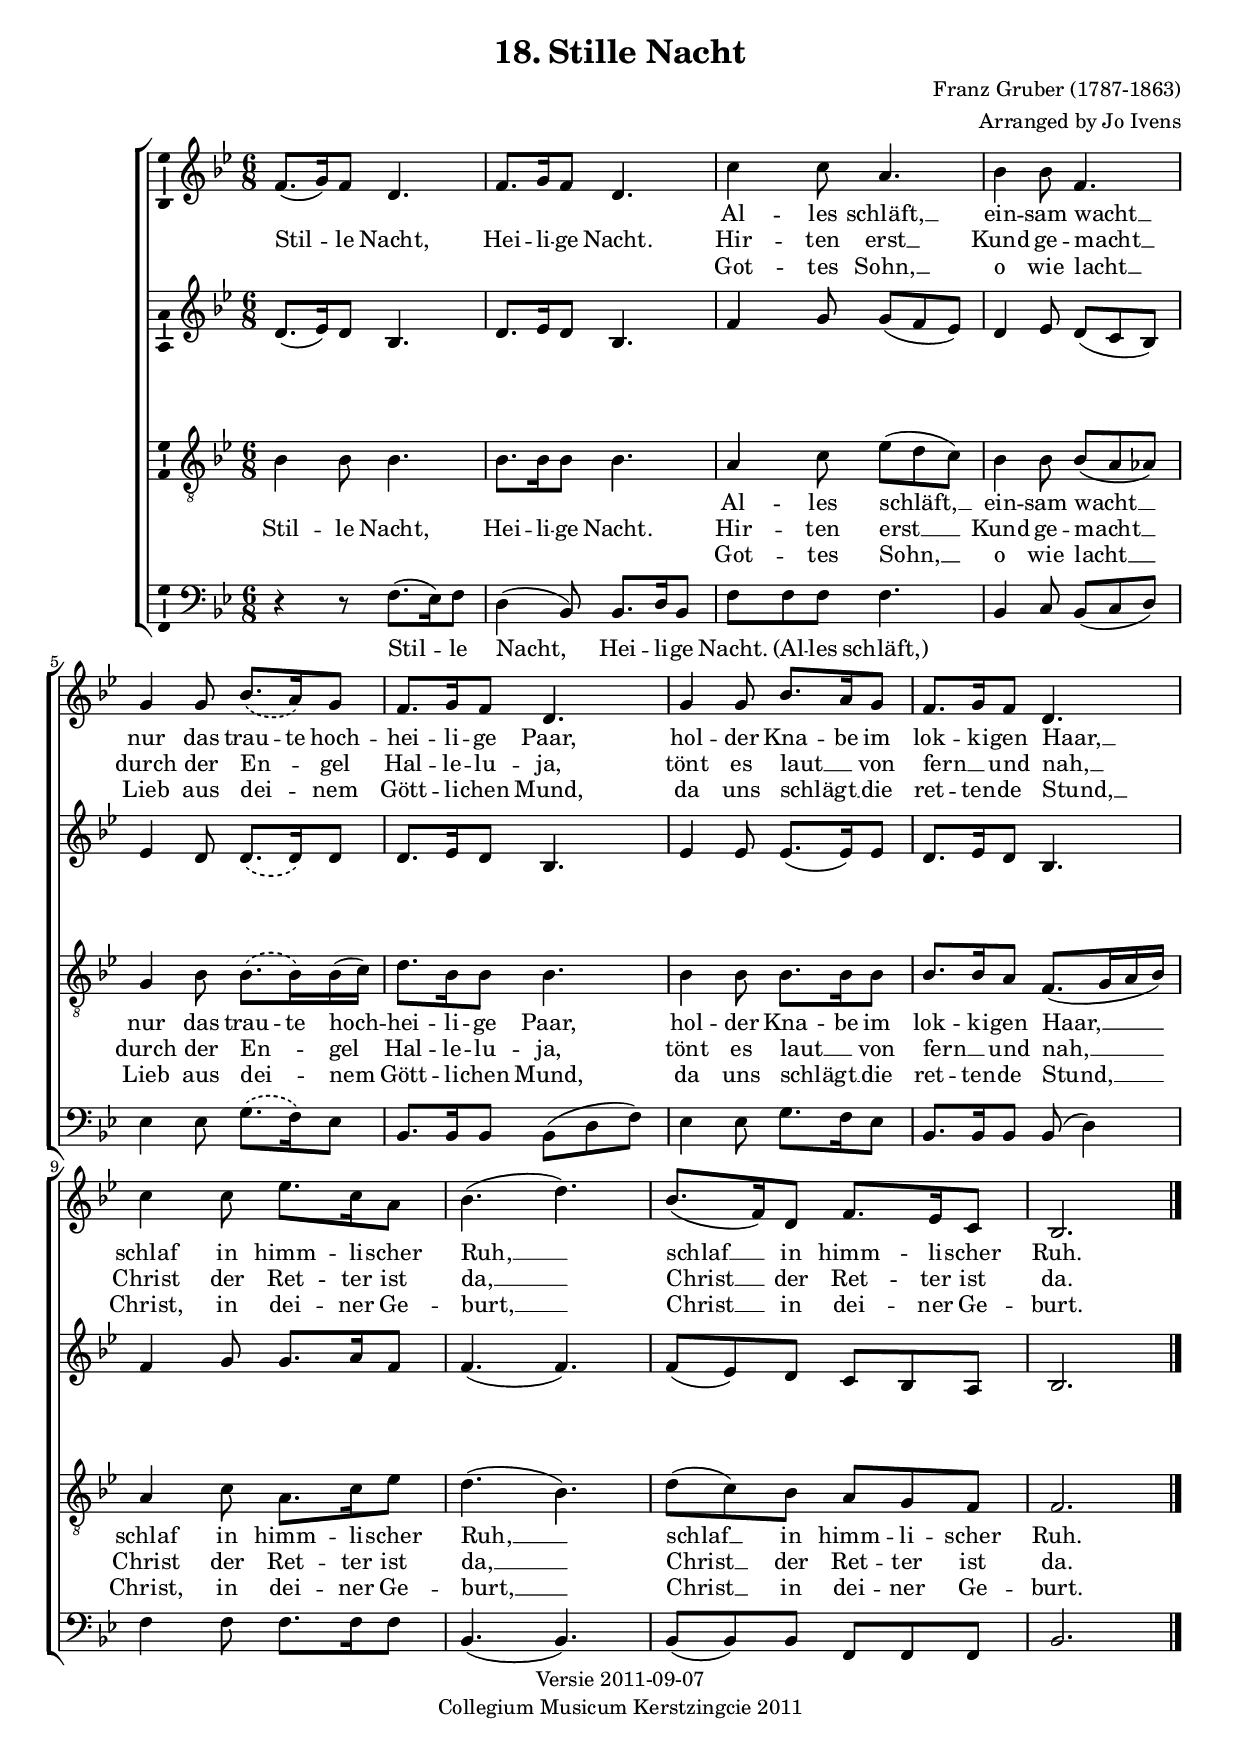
\version "2.12.3"
\version "2.12.3"

% Enter the notes for each voice. Normally I'd do that in \relative
% mode, but in this case I was adapting someone else's version of Stille
% Nacht.
%
% (Relative mode is basically this: instead of specifying the absolute
% octave for each note, assume that each new note is the one at most a
% fourth removed from the preceding one. If you're jumping a quint or
% more, use ' or , to adjust the note's octave upwards/downwards.)

soprano = { 
  \time 6/8 
  \key bes \major 

  f'8.( g'16) f'8 d'4. | 
  f'8. g'16 f'8 d'4. |   
  c''4 c''8 a'4. |       
  % Structurally neatest to have a system linebreak after 'einsam
  % wacht', although it makes the note spacing of the last line a bit
  % stretched.
  bes'4 bes'8 f'4. |     \break

  % Abuse phrasing slur: it doesn't affect lyrics
  \phrasingSlurDashed
  g'4 g'8 bes'8.\( a'16\) g'8 |
  f'8. g'16 f'8 d'4. |
  g'4 g'8 bes'8. a'16 g'8 |
  f'8. g'16 f'8 d'4. |

  c''4 c''8 ees''8. c''16 a'8 |
  bes'4.( d''4.) |
  bes'8.( f'16) d'8 f'8. ees'16 c'8 |
  bes2. |
  \bar "|."
}

alto = {
  \key bes \major
  d'8.( ees'16) d'8 bes4. |
  d'8. ees'16 d'8 bes4. |
  f'4 g'8 g'8( f'8 ees'8) |
  d'4 ees'8 d'8( c'8 bes8) |
          
  % Abuse phrasing slur: it doesn't affect lyrics
  \phrasingSlurDashed
  ees'4 d'8 d'8.\( d'16\) d'8 |
  d'8. ees'16 d'8 bes4. |
  ees'4 ees'8 ees'8.( ees'16) ees'8 |
  d'8. ees'16 d'8 bes4. |

  f'4 g'8 g'8. a'16 f'8 |
  f'4.( f'4.) |
  f'8( ees'8) d'8 c'8 bes8 a8 |
  bes2. |
  \bar "|."
}

% Normally, enter the dynamics (\p, \pp, \<\! etc) inside a voice
% (either all of them, or just the soprano); in this case, though, I've
% entered them separately to be able to put them on their own line
% between the staves
dynamics = {
  s8.\p s16 s2 
  s8.\pp s16 s2 
  s4\p s2 
  s4\pp s2

  s2. 
  s8. s16\> s8\! s4.
  s4 s8 s8.\< s16 s8\!
  s8 s8\> s8\! s4.

  s2. 
  s4.\< s4.\! 
  s8.\> s16 s8 s8 s8 s8\!
  s2.
}

tenor = {
  \key bes \major 
  \clef "treble_8"
  bes4 bes8 bes4. |
  bes8. bes16 bes8 bes4. |
  a4 c'8 ees'8( d'8 c'8) |
  bes4 bes8 bes8( a8 as8) |

  % Abuse phrasing slur: it doesn't affect lyrics
  \phrasingSlurDashed
  g4 bes8 bes8.\( bes16\) bes16( c'16) |
  d'8. bes16 bes8 bes4. |
  bes4 bes8 bes8. bes16 bes8 |
  bes8. bes16 a8 f8.( g16 a16 bes16) |

  a4 c'8 a8. c'16 ees'8 |
  d'4.( bes4.) |
  d'8( c'8) bes8 a8 g8 f8 |
  f2. |
  \bar "|."
}

bass = {
  \key bes \major 
  \clef bass
  r4 r8 f8.( ees16) f8 |
  d4( bes,8) bes,8. d16 bes,8 |
  f8 f8 f8 f4. |
  bes,4 c8 bes,8( c8 d8) |

  % Abuse phrasing slur: it doesn't affect lyrics
  \phrasingSlurDashed
  ees4 ees8 g8.\( f16\) ees8 |
  bes,8. bes,16 bes,8 bes,8( d8 f8) |
  ees4 ees8 g8. f16 ees8 |
  bes,8. bes,16 bes,8 bes,8( d4) |

  f4 f8 f8. f16 f8 |
  bes,4. ( bes,4. ) |
  bes,8( bes,8) bes,8 f,8 f,8 f,8 |
  bes,2. |
  \bar "|."
}

% Done entering the notes.
% Enter the verses in \lyricmode. `--` to separate syllables (syllable
% line is drawn automatically iff there is space); `__` to request an
% extender line; _ to make a syllable last an extra note. (Normally a
% syllable lasts for one note, or one melismata.)

verseOne = \lyricmode {
  % Skip 7 notes
  \repeat unfold 7 { \skip 1 }
  Al -- les schläft, __
  ein -- sam 
    % 'wacht' should line up to its note with its left edge, instead of
    % with its middle.
    \once \override LyricText #'self-alignment-X = #-1
    wacht __
  nur das trau -- te hoch --
  hei -- li -- ge Paar,
  hol -- der Kna -- be im 
  lok -- ki -- gen 
    \once \override LyricText #'self-alignment-X = #-1
    Haar, __
  schlaf in himm -- li -- scher 
  Ruh, __
  schlaf __ in himm -- li -- scher
  Ruh.
}

verseTwo = \lyricmode {
  Stil -- le Nacht,
  Hei -- li -- ge Nacht.
  Hir -- ten erst __
  Kund ge -- 
    \once \override LyricText #'self-alignment-X = #-1
    macht __
  durch der En -- _ gel 
  Hal -- le -- lu -- ja,
  tönt es laut __ _ von 
  fern __ _ und 
    \once \override LyricText #'self-alignment-X = #-1
    nah, __
  Christ der Ret -- ter ist
  da, __
  Christ __ der Ret -- ter ist
  da.
}

verseThree = \lyricmode {
  % Skip 7 notes
  \repeat unfold 7 { \skip 1 }
  Got -- tes Sohn, __
  o wie 
    \once \override LyricText #'self-alignment-X = #-1
    lacht __
  Lieb aus dei -- _ nem
  Gött -- li -- chen Mund,
  da uns schlägt __ _ die 
  ret -- ten -- de 
    \once \override LyricText #'self-alignment-X = #-1
    Stund, __
  Christ, in dei -- ner Ge -- 
  burt, __
  Christ __ in dei -- ner Ge --
  burt.
}

bold = { % italic
  \override Lyrics.LyricText #'font-series = #'bold
}


verseOneNL = \lyricmode {
  Stil -- le nacht, hei -- li -- ge nacht.
  Dav -- ids zoon, __
  lang ver -- 
    \once \override LyricText #'self-alignment-X = #-1
    wacht, __
  die mil -- joe -- nen eens 
  za -- li -- gen zal,
  wordt ge -- bo -- ren in 
  Beth -- le -- hems 
    \once \override LyricText #'self-alignment-X = #-1
    stal. __
  Hij, der schep -- se -- len 
  Heer, __
  Hij, __ der schep -- se -- len 
  Heer.
}

verseTwoNL = \lyricmode {
  Hulp -- loos kind, "hei_" -- _ lig kind,
  dat zo trouw __ 
  zon -- daars 
    \once \override LyricText #'self-alignment-X = #-1
    mint. __
  Ook voor mij hebt g’u
  rijk -- dom ont -- zegd,
  wordt g’op stro en in 
  doe -- ken ge -- 
    \once \override LyricText #'self-alignment-X = #-1
    legd. __
  Leer m’u dan -- ken daar -- 
  voor, __
  "leer mij" u dan -- ken daar -- 
  voor.
}

verseThreeNL = \lyricmode {
  Stil -- le nacht, hei -- li -- ge nacht,
  Vreed’ en heil __
  wordt ge -- 
    \once \override LyricText #'self-alignment-X = #-1
    bracht, __
  aan een we -- reld, ver -- 
  lo -- ren in schuld.
  Gods be -- lof -- te wordt 
  heer -- lijk ver --
    \once \override LyricText #'self-alignment-X = #-1
    vuld.
  A -- men! Go -- de zij eer,
  A -- men! Go -- de zij eer.
}

% The basses briefly do their own thing at the start. Let's give them
% their own line of lyrics.
verseOneBass = \lyricmode {
  Stil -- le Nacht,
  Hei -- li -- ge Nacht.
  "(Al" -- les "schläft,)"
}

verseOneBassNL = \lyricmode {
  Stil -- le nacht,
  hei -- li -- ge nacht.
  Da -- vids zoon,
}


nummer = "18."

\header {
  title = \markup { \nummer "Stille Nacht" }
  composer = "Franz Gruber (1787-1863)"
  arranger = "Arranged by Jo Ivens"
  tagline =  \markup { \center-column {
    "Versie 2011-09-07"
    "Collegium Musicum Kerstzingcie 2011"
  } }
}


% Make everything a bit smaller. 
% The normal size of the music font is 20, but that gets things *really*
% jammed together.
#(set-global-staff-size 18)

\score {
  % This bit determines the structure of the layout. A choirstaff
  % containing four staves, in our case, with lyrics in between 1 and 2
  % and between 3 and 4. (Other conceivable option: a choirstaff
  % containing two staves, two voices per stave.
  \new ChoirStaff <<
    \new Staff <<
      \new Voice = "vSoprano" { \soprano }
      \new Lyrics \lyricsto "vSoprano" { \verseOne }
      \new Lyrics \lyricsto "vSoprano" { \verseTwo }
      \new Lyrics \lyricsto "vSoprano" { \verseThree }
    >>
    \new Staff { \alto }

    \new Dynamics { \dynamics }

    \new Staff <<
      \new Voice = "vTenor" { \tenor }
      \new Lyrics \lyricsto "vTenor" { \verseOne }
      \new Lyrics \lyricsto "vTenor" { \verseTwo }
      \new Lyrics \lyricsto "vTenor" { \verseThree }
    >>
    \new Staff <<
      \new Voice = "vBass" { \bass }
      \new Lyrics \lyricsto "vBass" { \verseOneBass }
    >>
  >>

  \layout { 
    % modify ChoirStaff context to accept Dynamics context. This lets us
    % print the dynamics in the middle.
    \context {
      \ChoirStaff
      \accepts Dynamics
    }
    % We can haz ambitus to display pitch range?
    % Also? No need to preted a staff is bigger than it is. We want to
    % fit everything on one page, after all.
    \context { \Staff 
      \consists "Ambitus_engraver"
      \override VerticalAxisGroup #'minimum-Y-extent = #'(-2 . 2)
    }
    % More height-saving tweaks
    \context { \Lyrics 
      \override VerticalAxisGroup #'Y-extent = #'(-0.1 . 0.1)
      \override VerticalAxisGroup #'minimum-Y-extent = #'(0 . 0)
    }
    % define Dynamics context
    \context {
      \type "Engraver_group"
      \name Dynamics
      \alias Voice
      \consists "Output_property_engraver"
      \consists "Piano_pedal_engraver"
      \consists "Script_engraver"
      \consists "New_dynamic_engraver"
      \consists "Dynamic_align_engraver"
      \consists "Text_engraver"
      \consists "Skip_event_swallow_translator"
      \consists "Axis_group_engraver"

      pedalSustainStrings = #'("Ped." "*Ped." "*")
      pedalUnaCordaStrings = #'("una corda" "" "tre corde")
      \override DynamicLineSpanner #'Y-offset = #0
      \override TextScript #'font-size = #2
      \override TextScript #'font-shape = #'italic
      \override VerticalAxisGroup #'minimum-Y-extent = #'(-1 . 1)
    }
  }
}
